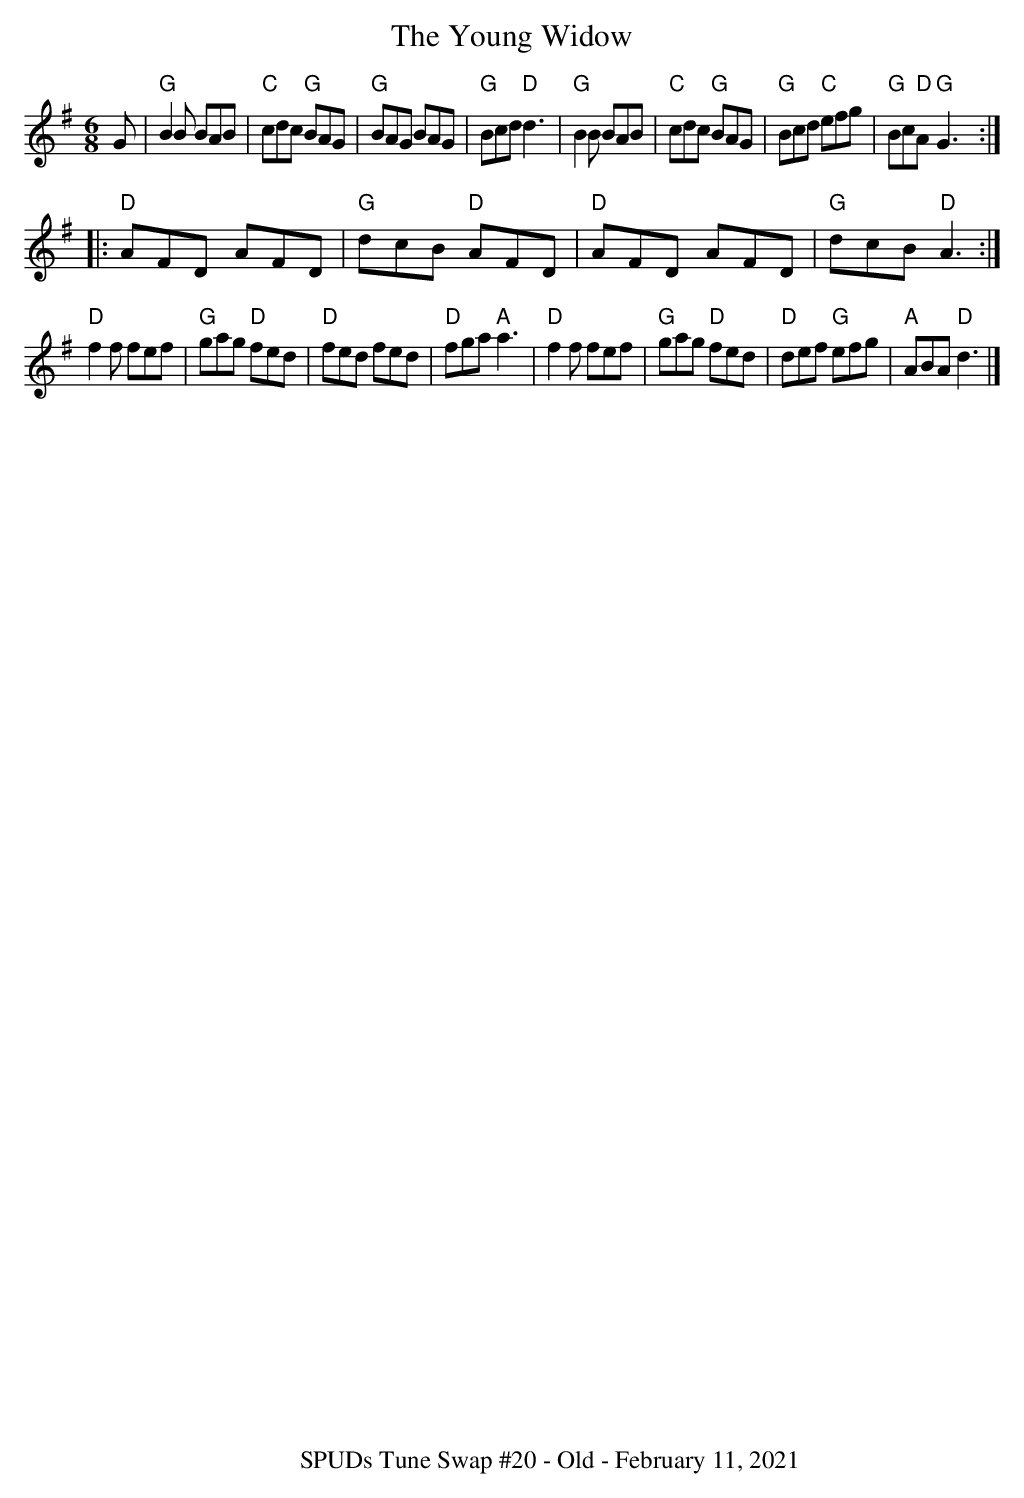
X:1
T:The Young Widow
M:6/8
L:1/8
K:G
G | "G" B2 B BAB | "C" cdc "G" BAG | "G" BAG BAG | "G" Bcd "D" d3 |\
"G" B2B BAB | "C" cdc "G" BAG | "G" Bcd "C" efg | "G" Bc"D"A "G"G3 :|
|: "D" AFD AFD | "G" dcB "D" AFD | "D" AFD AFD | "G" dcB "D" A3 :|
"D" f2 f fef | "G" gag "D" fed | "D" fed fed | "D" fga "A" a3 |\
"D" f2 f fef | "G" gag "D" fed | "D" def "G" efg | "A" ABA "D" d3 |]
